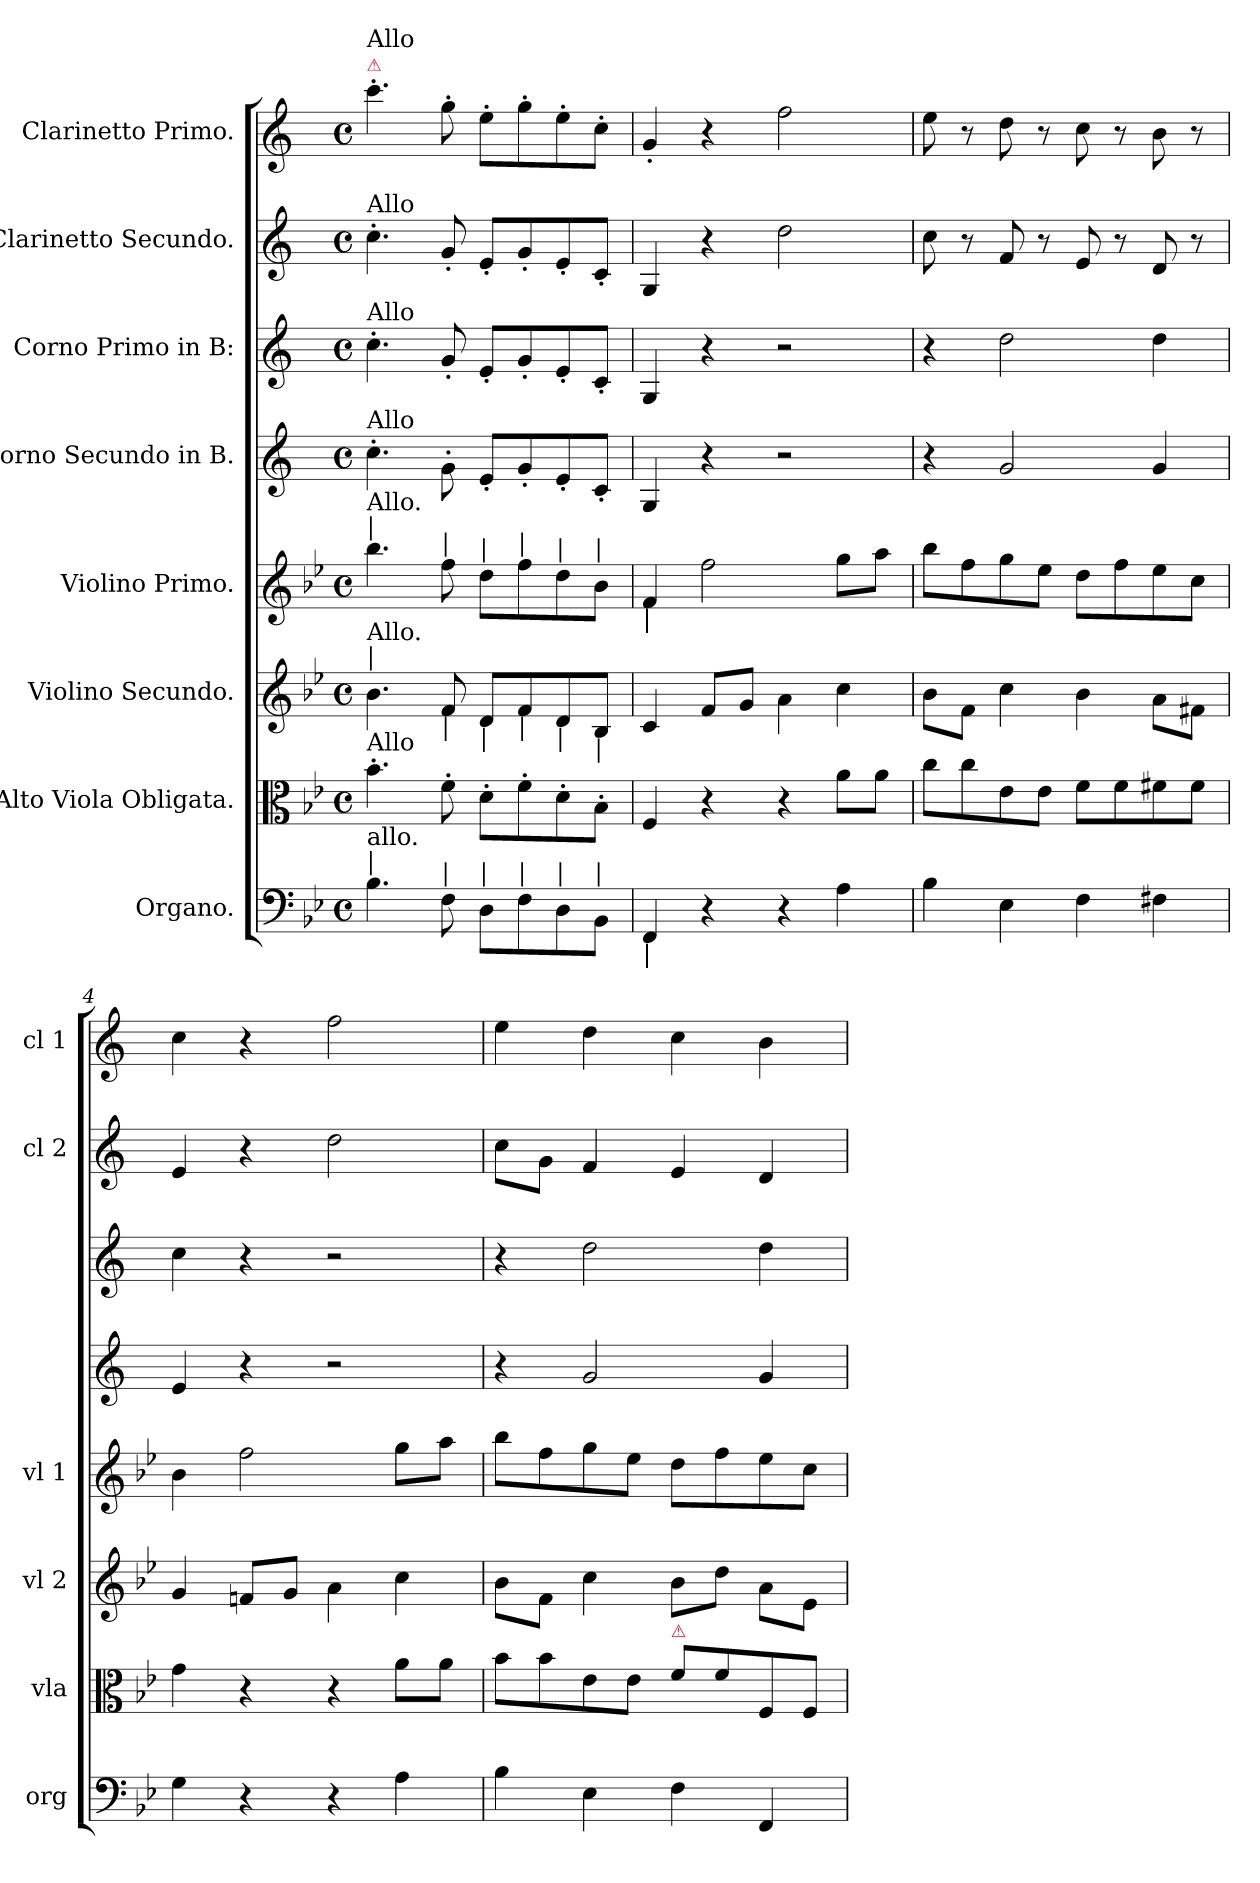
**kern	**kern	**kern	**kern	**kern	**kern	**kern	**kern
*part8	*part7	*part6	*part5	*part4	*part3	*part2	*part1
*staff8	*staff7	*staff6	*staff5	*staff4	*staff3	*staff2	*staff1
*I"Organo.	*I"Alto Viola Obligata.	*I"Violino Secundo.	*I"Violino Primo.	*I"Corno Secundo in B.	*I"Corno Primo in B:	*I"Clarinetto Secundo.	*I"Clarinetto Primo.
*I'org	*I'vla	*I'vl 2	*I'vl 1	*	*	*I'cl 2	*I'cl 1
*clefF4	*clefC3	*clefG2	*clefG2	*clefG2	*clefG2	*clefG2	*clefG2
*	*	*	*	*ITrd1c2	*ITrd1c2	*ITrd1c2	*ITrd1c2
*k[b-e-]	*k[b-e-]	*k[b-e-]	*k[b-e-]	*k[b-e-]	*k[b-e-]	*k[b-e-]	*k[b-e-]
*B-:	*B-:	*B-:	*B-:	*B-:	*B-:	*B-:	*B-:
*M4/4	*M4/4	*M4/4	*M4/4	*M4/4	*M4/4	*M4/4	*M4/4
*met(c)	*met(c)	*met(c)	*met(c)	*met(c)	*met(c)	*met(c)	*met(c)
=1	=1	=1	=1	=1	=1	=1	=1
!	!	!	!	!	!	!	!LO:TX:a:color=crimson:t=⚠
!	!	!	!	!	!	!	!LO:TX:a:t=Allo
!	!	!	!	!	!	!LO:TX:a:t=Allo	!
!	!	!	!	!	!LO:TX:a:t=Allo	!	!
!	!	!	!	!LO:TX:a:t=Allo	!	!	!
!	!	!	!LO:TX:a:t=|	!	!	!	!
!	!	!	!LO:TX:a:t=Allo.	!	!	!	!
!	!	!LO:TX:a:t=|	!	!	!	!	!
!	!	!LO:TX:a:t=Allo.	!	!	!	!	!
!	!LO:TX:a:t=Allo	!	!	!	!	!	!
!LO:TX:a:t=|	!	!	!	!	!	!	!
!LO:TX:a:t=allo.	!	!	!	!	!	!	!
4.B-\	4.b-'\	4.b-\	4.bb-\	4.b-'\	4.b-'\	4.b-'\	4.bb-'\
!	!	!	!LO:TX:a:t=|	!	!	!	!
!	!	!LO:TX:b:t=|	!	!	!	!	!
!LO:TX:a:t=|	!	!	!	!	!	!	!
8F\	8f'\	8f/	8ff\	8f'\	8f'/	8f'/	8ff'\
!	!	!	!LO:TX:a:t=|	!	!	!	!
!	!	!LO:TX:b:t=|	!	!	!	!	!
!LO:TX:a:t=|	!	!	!	!	!	!	!
8D\L	8d'\L	8d/L	8dd\L	8d'/L	8d'/L	8d'/L	8dd'\L
!	!	!	!LO:TX:a:t=|	!	!	!	!
!	!	!LO:TX:b:t=|	!	!	!	!	!
!LO:TX:a:t=|	!	!	!	!	!	!	!
8F\	8f'\	8f/	8ff\	8f'/	8f'/	8f'/	8ff'\
!	!	!	!LO:TX:a:t=|	!	!	!	!
!	!	!LO:TX:b:t=|	!	!	!	!	!
!LO:TX:a:t=|	!	!	!	!	!	!	!
8D\	8d'\	8d/	8dd\	8d'/	8d'/	8d'/	8dd'\
!	!	!	!LO:TX:a:t=|	!	!	!	!
!	!	!LO:TX:b:t=|	!	!	!	!	!
!LO:TX:a:t=|	!	!	!	!	!	!	!
8BB-\J	8B-'\J	8B-/J	8b-\J	8B-'/J	8B-'/J	8B-'/J	8b-'\J
=2	=2	=2	=2	=2	=2	=2	=2
!	!	!	!LO:TX:b:i:t=|	!	!	!	!
!LO:TX:b:i:t=|	!	!	!	!	!	!	!
4FF/	4F/	4c/	4f/	4F/	4F/	4F/	4f'/
4r	4r	8f/L	2ff\	4r	4r	4r	4r
.	.	8g/J	.	.	.	.	.
4r	4r	4a\	.	2r	2r	2cc\	2ee-\
4A\	8a\L	4cc\	8gg\L	.	.	.	.
.	8a\J	.	8aa\J	.	.	.	.
=3	=3	=3	=3	=3	=3	=3	=3
4B-\	8cc\L	8b-\L	8bb-\L	4r	4r	8b-\	8dd\
.	8cc\	8f\J	8ff\	.	.	8r	8r
4E-\	8e-\	4cc\	8gg\	2f/	2cc\	8e-/	8cc\
.	8e-\J	.	8ee-\J	.	.	8r	8r
4F\	8f\L	4b-\	8dd\L	.	.	8d/	8b-\
.	8f\	.	8ff\	.	.	8r	8r
4F#X\	8f#X\	8a\L	8ee-\	4f/	4cc\	8c/	8a\
.	8f#\J	8f#X\J	8cc\J	.	.	8r	8r
=4	=4	=4	=4	=4	=4	=4	=4
4G\	4g\	4g/	4b-\	4d/	4b-\	4d/	4b-\
4r	4r	8fn/L	2ff\	4r	4r	4r	4r
.	.	8g/J	.	.	.	.	.
4r	4r	4a\	.	2r	2r	2cc\	2ee-\
4A\	8a\L	4cc\	8gg\L	.	.	.	.
.	8a\J	.	8aa\J	.	.	.	.
=5	=5	=5	=5	=5	=5	=5	=5
4B-\	8b-\L	8b-\L	8bb-\L	4r	4r	8b-\L	4dd\
.	8b-\	8f\J	8ff\	.	.	8f\J	.
4E-\	8e-\	4cc\	8gg\	2f/	2cc\	4e-/	4cc\
.	8e-\J	.	8ee-\J	.	.	.	.
!	!LO:TX:a:color=crimson:t=⚠	!	!	!	!	!	!
4F\	8f\L	8b-\L	8dd\L	.	.	4d/	4b-\
.	8f\	8dd\J	8ff\	.	.	.	.
4FF/	8F/	8a\L	8ee-\	4f/	4cc\	4c/	4a\
.	8F/J	8e-\J	8cc\J	.	.	.	.
=	=	=	=	=	=	=	=
*-	*-	*-	*-	*-	*-	*-	*-
